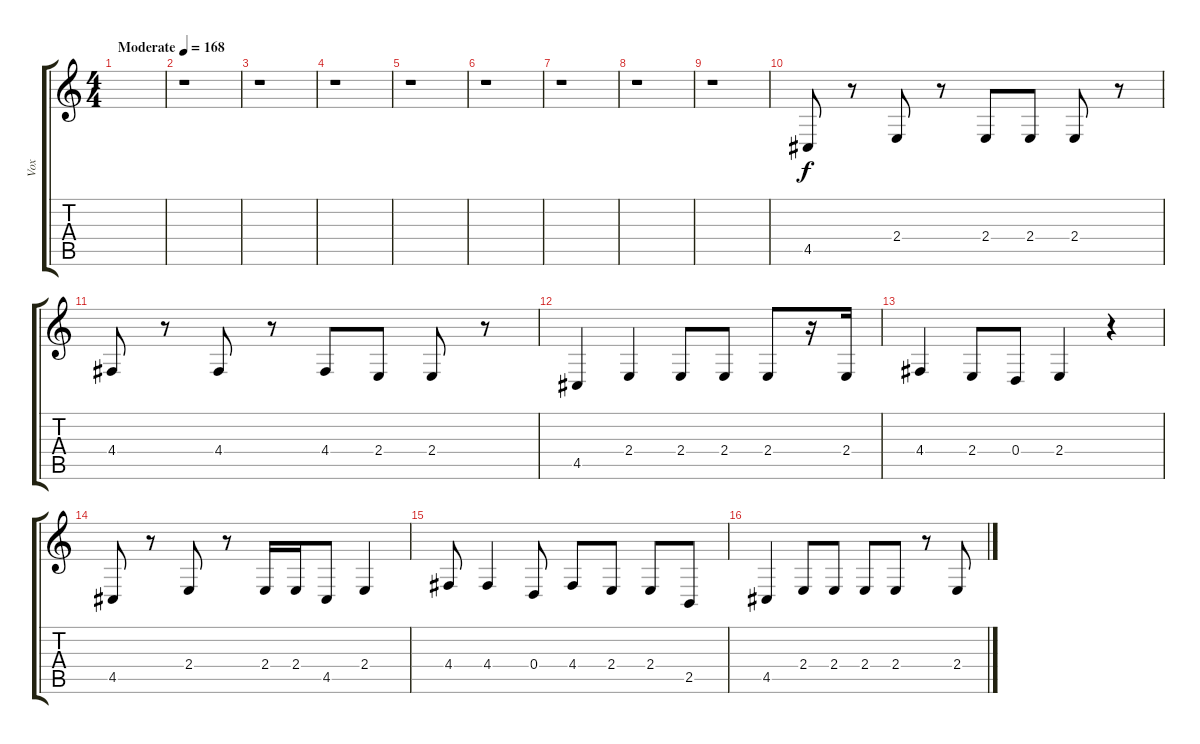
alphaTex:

\track ("Vox" "Vox") {mute instrument synthvoice}
\staff {score tabs}
\tuning (E4 B3 G3 D3 A2 E2) {hide}
\ts (4 4)
\tempo (168 "Moderate")
\clef g2
\ks c
|
r.1 |
r.1 |
r.1 |
r.1 |
r.1 |
r.1 |
r.1 |
r.1 |
4.5.8 r.8 2.4.8 r.8 2.4.8 2.4.8 2.4.8 r.8 |
4.4.8 r.8 4.4.8 r.8 4.4.8 2.4.8 2.4.8 r.8 |
4.5.4 2.4.4 2.4.8 2.4.8 2.4.8 r.16 2.4.16 |
4.4.4 2.4.8 0.4.8 2.4.4 r.4 |
4.5.8 r.8 2.4.8 r.8 2.4.16 2.4.16 4.5.8 2.4.4 |
4.4.8 4.4.4 0.4.8 4.4.8 2.4.8 2.4.8 2.5.8 |
4.5.4 2.4.8 2.4.8 2.4.8 2.4.8 r.8 2.4.8
